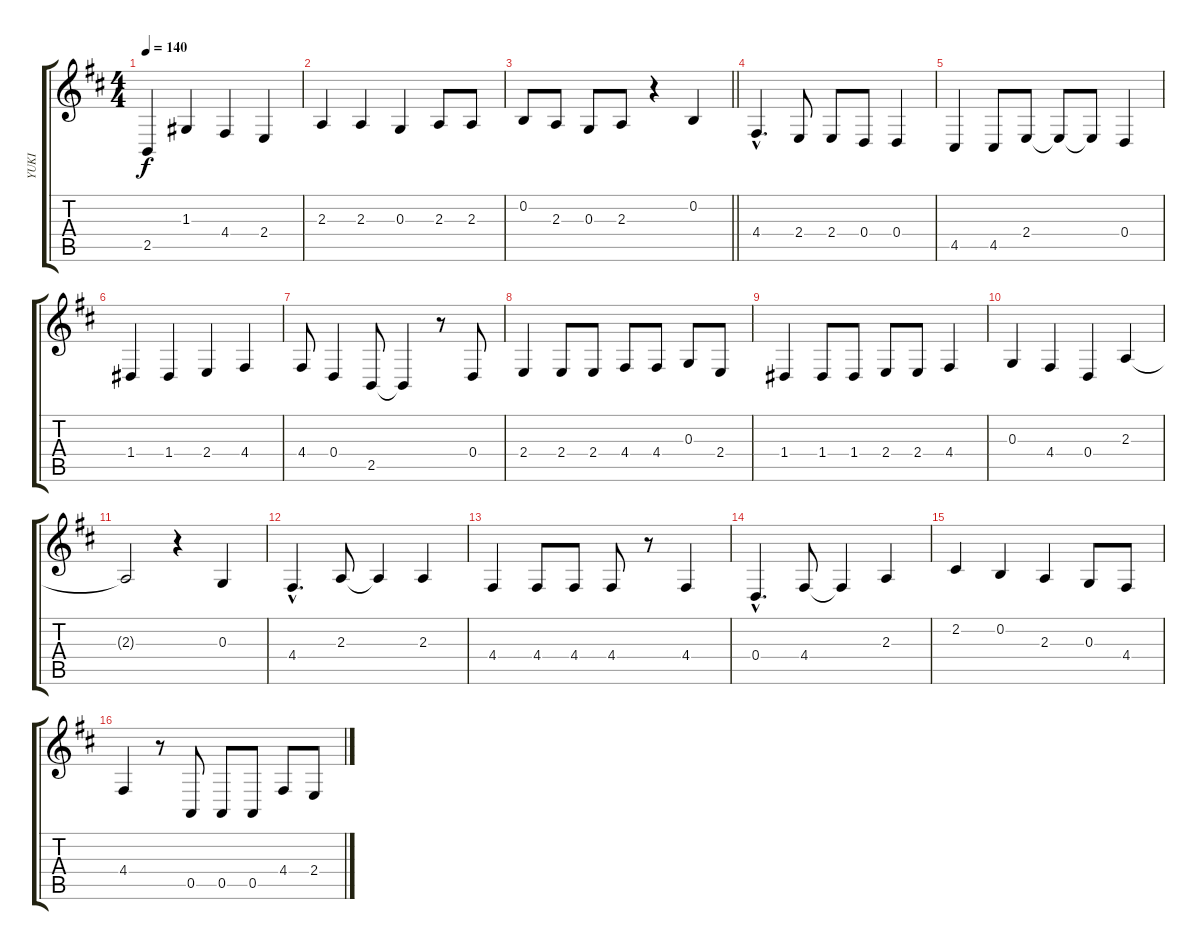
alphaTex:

\track ("YUKI" "YUKI") {instrument churchorgan}
\staff {score tabs}
\tuning (E4 B3 G3 D3 A2 E2) {hide}
\ts (4 4)
\tempo 140
\clef g2
\ks d
2.5.4{dy f} 1.3.4 4.4.4 2.4.4 |
2.3.4 2.3.4 0.3.4 2.3.8 2.3.8 |
\barLineRight lightlight
0.2.8 2.3.8 0.3.8 2.3.8 r.4 0.2.4 |
4.4{hac}.4{d} 2.4.8 2.4.8 0.4.8 0.4.4 |
4.5.4 4.5.8 2.4.8 2.4{t}.8 2.4{t}.8 0.4.4 |
1.4.4 1.4.4 2.4.4 4.4.4 |
4.4.8 0.4.4 2.5.8 2.5{t}.4 r.8 0.4.8 |
2.4.4 2.4.8 2.4.8 4.4.8 4.4.8 0.3.8 2.4.8 |
1.4.4 1.4.8 1.4.8 2.4.8 2.4.8 4.4.4 |
0.3.4 4.4.4 0.4.4 2.3.4 |
2.3{t}.2 r.4 0.3.4 |
4.4{hac}.4{d} 2.3.8 2.3{t}.4 2.3.4 |
4.4.4 4.4.8 4.4.8 4.4.8 r.8 4.4.4 |
0.4{hac}.4{d} 4.4.8 4.4{t}.4 2.3.4 |
2.2.4 0.2.4 2.3.4 0.3.8 4.4.8 |
4.4.4 r.8 0.5.8 0.5.8 0.5.8 4.4.8 2.4.8
